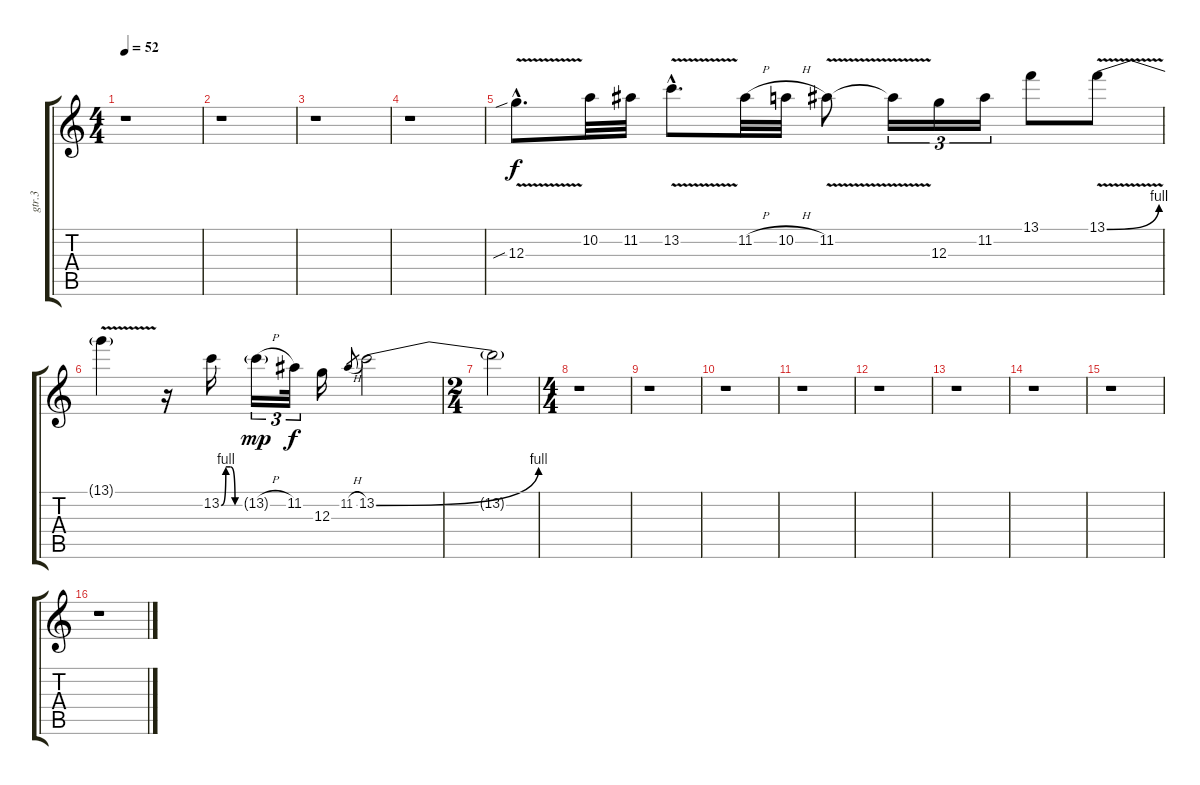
\track ("gtr.3" "gtr.3") {instrument distortionguitar}
\staff {score tabs}
\tuning (E4 B3 G3 D3 A2 E2) {hide}
\ts (4 4)
\tempo 52
\clef g2
\ks c
r.1{dy f} |
r.1 |
r.1 |
r.1 |
12.3{v sib hac}.8{d} 10.2.32 11.2.32 13.2{v hac}.8{d} 11.2{h}.32 10.2{h}.32 11.2{v}.8 11.2{t}.16{tu (3 2)} 12.3.16{tu (3 2)} 11.2.16{tu (3 2)} 13.1.8 13.1{be (bend 0 0 60 4) v}.8 |
13.1{t}.4 r.16 13.2{be (custom 0 0 15 4 30 4 45 0 60 0)}.16 13.2{h g}.16{tu (3 2) dy mp} 11.2.32{tu (3 2) dy f} 12.3.16 11.2{h}.8{gr} 13.2{be (bend 0 0 60 4)}.2 |
\ts (2 4)
13.2{t}.2 |
\ts (4 4)
r.1 |
r.1 |
r.1 |
r.1 |
r.1 |
r.1 |
r.1 |
r.1 |
r.1
